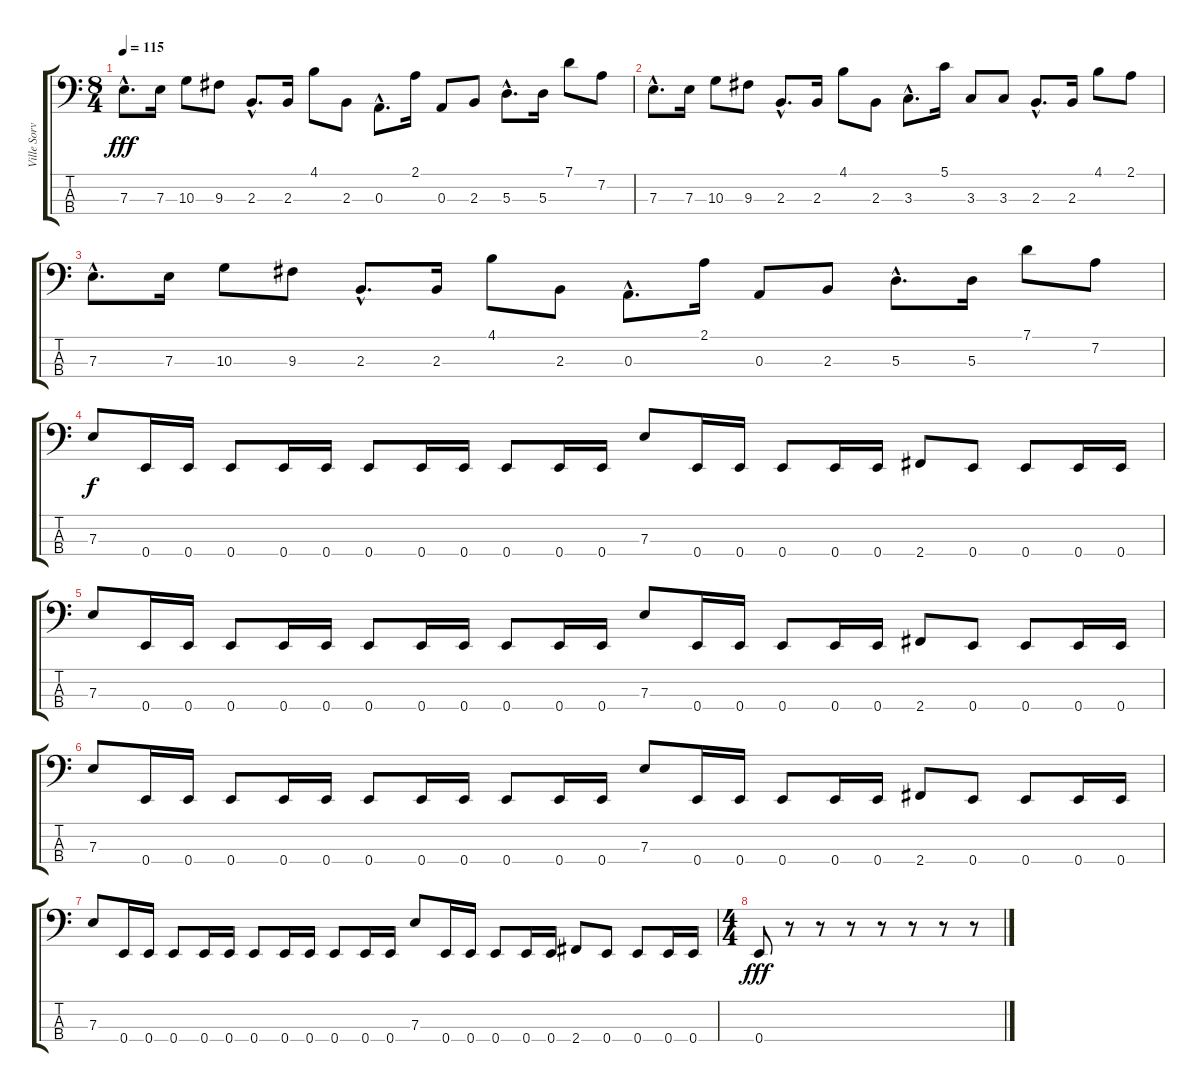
\track ("Ville Sorvali" "Ville Sorv") {instrument electricbasspick}
\staff {score tabs}
\tuning (G2 D2 A1 E1) {hide}
\ts (8 4)
\tempo 115
\clef f4
\ks c
7.3{hac}.8{d dy fff} 7.3.16 10.3.8 9.3.8 2.3{hac}.8{d} 2.3.16 4.1.8 2.3.8 0.3{hac}.8{d} 2.1.16 0.3.8 2.3.8 5.3{hac}.8{d} 5.3.16 7.1.8 7.2.8 |
7.3{hac}.8{d} 7.3.16 10.3.8 9.3.8 2.3{hac}.8{d} 2.3.16 4.1.8 2.3.8 3.3{hac}.8{d} 5.1.16 3.3.8 3.3.8 2.3{hac}.8{d} 2.3.16 4.1.8 2.1.8 |
7.3{hac}.8{d} 7.3.16 10.3.8 9.3.8 2.3{hac}.8{d} 2.3.16 4.1.8 2.3.8 0.3{hac}.8{d} 2.1.16 0.3.8 2.3.8 5.3{hac}.8{d} 5.3.16 7.1.8 7.2.8 |
7.3.8{dy f} 0.4.16 0.4.16 0.4.8 0.4.16 0.4.16 0.4.8 0.4.16 0.4.16 0.4.8 0.4.16 0.4.16 7.3.8 0.4.16 0.4.16 0.4.8 0.4.16 0.4.16 2.4.8 0.4.8 0.4.8 0.4.16 0.4.16 |
7.3.8 0.4.16 0.4.16 0.4.8 0.4.16 0.4.16 0.4.8 0.4.16 0.4.16 0.4.8 0.4.16 0.4.16 7.3.8 0.4.16 0.4.16 0.4.8 0.4.16 0.4.16 2.4.8 0.4.8 0.4.8 0.4.16 0.4.16 |
7.3.8 0.4.16 0.4.16 0.4.8 0.4.16 0.4.16 0.4.8 0.4.16 0.4.16 0.4.8 0.4.16 0.4.16 7.3.8 0.4.16 0.4.16 0.4.8 0.4.16 0.4.16 2.4.8 0.4.8 0.4.8 0.4.16 0.4.16 |
7.3.8 0.4.16 0.4.16 0.4.8 0.4.16 0.4.16 0.4.8 0.4.16 0.4.16 0.4.8 0.4.16 0.4.16 7.3.8 0.4.16 0.4.16 0.4.8 0.4.16 0.4.16 2.4.8 0.4.8 0.4.8 0.4.16 0.4.16 |
\ts (4 4)
0.4.8{dy fff} r.8 r.8 r.8 r.8 r.8 r.8 r.8
